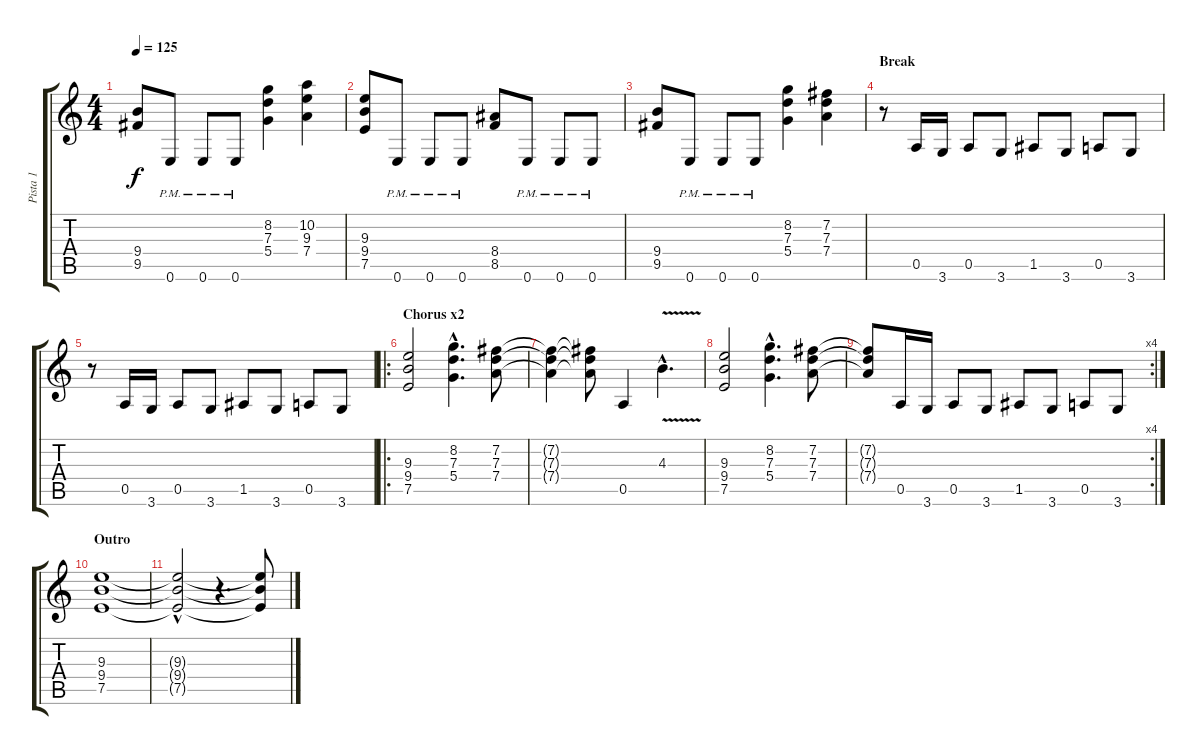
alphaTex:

\track ("Pista 1" "Pista 1") {instrument distortionguitar}
\staff {score tabs}
\tuning (E4 B3 G3 D3 A2 E2) {hide}
\ts (4 4)
\tempo 125
\clef g2
\ks c
(9.4 9.5).8{dy f} 0.6{pm}.8 0.6{pm}.8 0.6{pm}.8 (8.2 7.3 5.4).4 (10.2 9.3 7.4).4 |
(9.3 9.4 7.5).8 0.6{pm}.8 0.6{pm}.8 0.6{pm}.8 (8.4 8.5).8 0.6{pm}.8 0.6{pm}.8 0.6{pm}.8 |
(9.4 9.5).8 0.6{pm}.8 0.6{pm}.8 0.6{pm}.8 (8.2 7.3 5.4).4 (7.2 7.3 7.4).4 |
\section ("" "Break")
r.8 0.5.16 3.6.16 0.5.8 3.6.8 1.5.8 3.6.8 0.5.8 3.6.8 |
r.8 0.5.16 3.6.16 0.5.8 3.6.8 1.5.8 3.6.8 0.5.8 3.6.8 |
\ro
\section ("" "Chorus x2")
(9.3 9.4 7.5).2 (8.2{hac} 7.3{hac} 5.4{hac}).4{d} (7.2 7.3 7.4).8 |
(7.2{t} 7.3{t} 7.4{t}).4 (7.2{t} 7.3{t} 7.4{t}).8 0.5.4 4.3{v hac}.4{d instrument guitarharmonics} |
(9.3 9.4 7.5).2{instrument distortionguitar} (8.2{hac} 7.3{hac} 5.4{hac}).4{d} (7.2 7.3 7.4).8 |
\rc 4
(7.2{t} 7.3{t} 7.4{t}).8 0.5.16 3.6.16 0.5.8 3.6.8 1.5.8 3.6.8 0.5.8 3.6.8 |
\section ("" "Outro")
(9.3 9.4 7.5).1{volume 13} |
(9.3{t} 9.4{hac t} 7.5{t}).2 r.4{d} (9.3{t} 9.4{t} 7.5{t}).8{volume 0}
